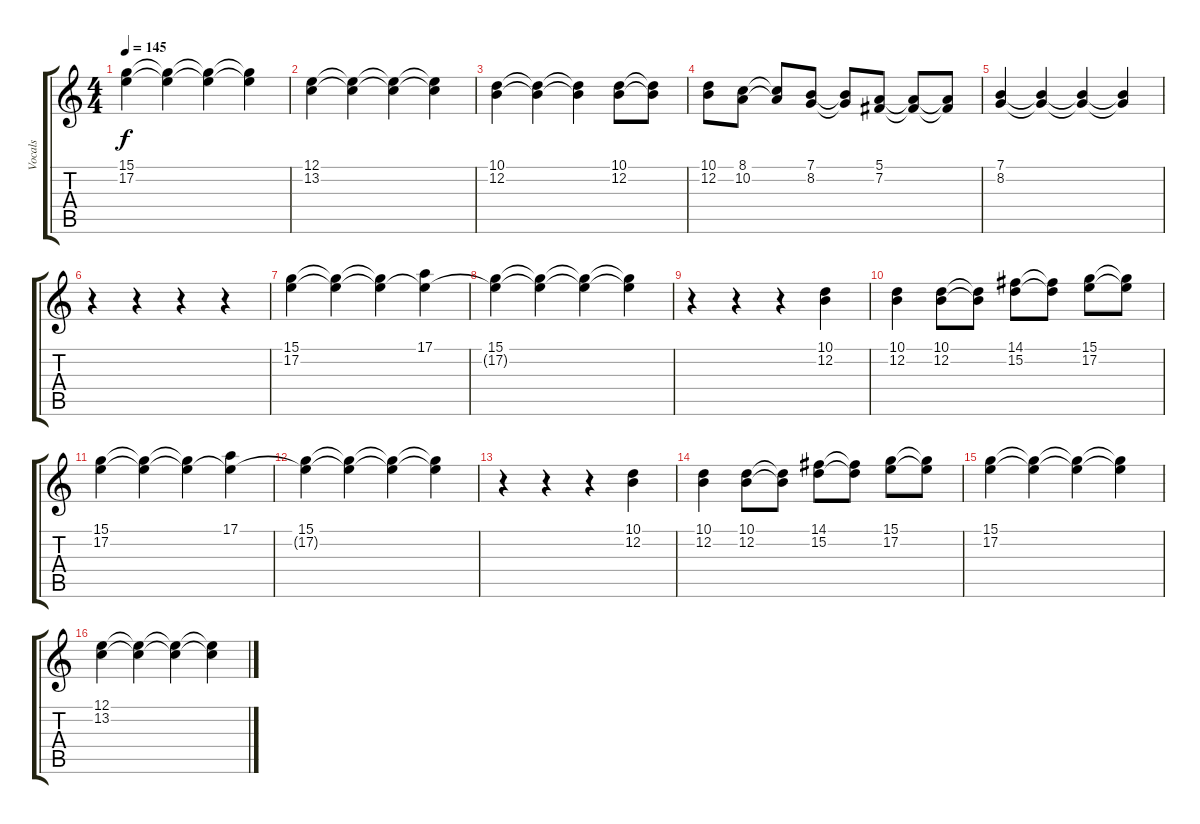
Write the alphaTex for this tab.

\track ("Vocals" "Vocals") {instrument violin}
\staff {score tabs}
\tuning (E4 B3 G3 D3 A2 E2) {hide}
\ts (4 4)
\tempo 145
\clef g2
\ks c
(15.1 17.2).4{dy f} (15.1{t} 17.2{t}).4 (15.1{t} 17.2{t}).4 (15.1{t} 17.2{t}).4 |
(12.1 13.2).4 (12.1{t} 13.2{t}).4 (12.1{t} 13.2{t}).4 (12.1{t} 13.2{t}).4 |
(10.1 12.2).4 (10.1{t} 12.2{t}).4 (10.1{t} 12.2{t}).4 (10.1 12.2).8 (10.1{t} 12.2{t}).8 |
(10.1 12.2).8 (8.1 10.2).8 (8.1{t} 10.2{t}).8 (7.1 8.2).8 (7.1{t} 8.2{t}).8 (5.1 7.2).8 (5.1{t} 7.2{t}).8 (5.1{t} 7.2{t}).8 |
(7.1 8.2).4 (7.1{t} 8.2{t}).4 (7.1{t} 8.2{t}).4 (7.1{t} 8.2{t}).4 |
r.4 r.4 r.4 r.4 |
(15.1 17.2).4 (15.1{t} 17.2{t}).4 (15.1{t} 17.2{t}).4 (17.1 17.2{t}).4 |
(15.1 17.2{t}).4 (15.1{t} 17.2{t}).4 (15.1{t} 17.2{t}).4 (15.1{t} 17.2{t}).4 |
r.4 r.4 r.4 (10.1 12.2).4 |
(10.1 12.2).4 (10.1 12.2).8 (10.1{t} 12.2{t}).8 (14.1 15.2).8 (14.1{t} 15.2{t}).8 (15.1 17.2).8 (15.1{t} 17.2{t}).8 |
(15.1 17.2).4 (15.1{t} 17.2{t}).4 (15.1{t} 17.2{t}).4 (17.1 17.2{t}).4 |
(15.1 17.2{t}).4 (15.1{t} 17.2{t}).4 (15.1{t} 17.2{t}).4 (15.1{t} 17.2{t}).4 |
r.4 r.4 r.4 (10.1 12.2).4 |
(10.1 12.2).4 (10.1 12.2).8 (10.1{t} 12.2{t}).8 (14.1 15.2).8 (14.1{t} 15.2{t}).8 (15.1 17.2).8 (15.1{t} 17.2{t}).8 |
(15.1 17.2).4 (15.1{t} 17.2{t}).4 (15.1{t} 17.2{t}).4 (15.1{t} 17.2{t}).4 |
(12.1 13.2).4 (12.1{t} 13.2{t}).4 (12.1{t} 13.2{t}).4 (12.1{t} 13.2{t}).4
